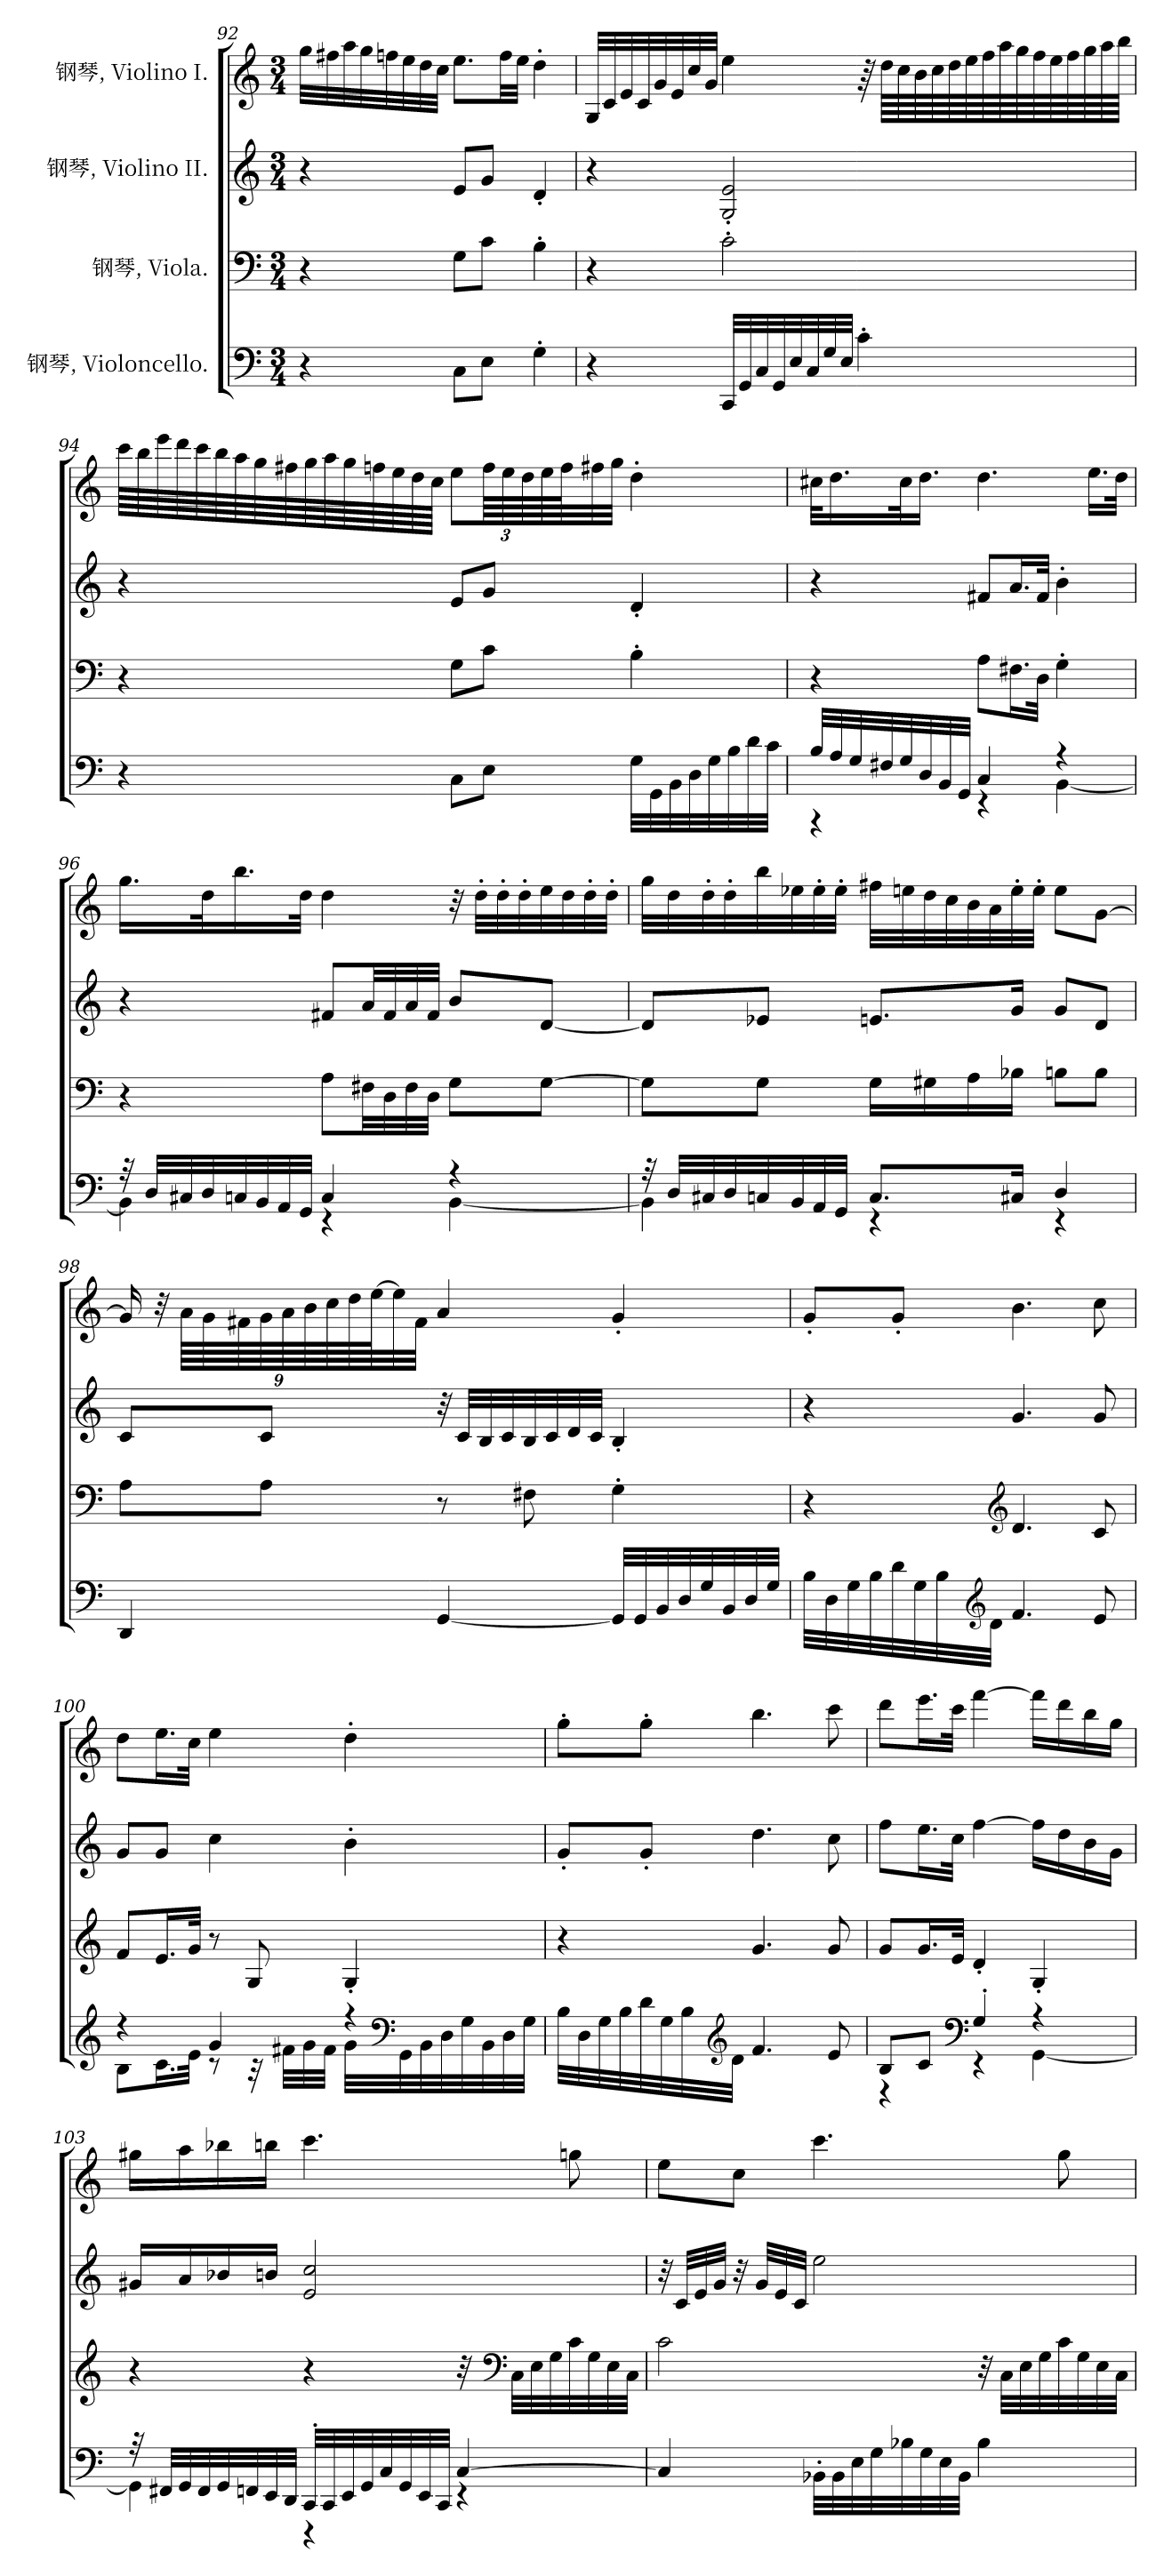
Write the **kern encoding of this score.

**kern	**kern	**kern	**kern
*part4	*part3	*part2	*part1
*staff4	*staff3	*staff2	*staff1
*I"钢琴, Violoncello.	*I"钢琴, Viola.	*I"钢琴, Violino II.	*I"钢琴, Violino I.
!!LO:PB:g=z
*clefF4	*clefF4	*clefG2	*clefG2
*k[]	*k[]	*k[]	*k[]
*M3/4	*M3/4	*M3/4	*M3/4
=92	=92	=92	=92
4r	4r	4r	32gg\LLL
.	.	.	32ff#X\
.	.	.	32aa\
.	.	.	32gg\
.	.	.	32ffn\
.	.	.	32ee\
.	.	.	32dd\
.	.	.	32cc\JJJ
8C\L	8G\L	8e/L	8.ee\L
8E\J	8c\J	8g/J	.
.	.	.	32ff\LL
.	.	.	32ee\JJJ
4G'\	4B'\	4d'/	4dd'\
=93	=93	=93	=93
4r	4r	4r	32G/LLL
.	.	.	32c/
.	.	.	32e/
.	.	.	32c/
.	.	.	32g/
.	.	.	32e/
.	.	.	32cc/
.	.	.	32g/JJJ
32CC/LLL	2c'\	2G/' 2e/'	4ee\
32GG/	.	.	.
32C/	.	.	.
32GG/	.	.	.
32E/	.	.	.
32C/	.	.	.
32G/	.	.	.
32E/JJJ	.	.	.
4c'\	.	.	64r
.	.	.	64dd\LLLL
.	.	.	64cc\
.	.	.	64b\
.	.	.	64cc\
.	.	.	64dd\
.	.	.	64ee\
.	.	.	64ff\
.	.	.	64aa\
.	.	.	64gg\
.	.	.	64ff\
.	.	.	64ee\
.	.	.	64ff\
.	.	.	64gg\
.	.	.	64aa\
.	.	.	64bb\JJJJ
!!LO:LB:g=z
=94	=94	=94	=94
4r	4r	4r	64ccc\LLLL
.	.	.	64bb\
.	.	.	64eee\
.	.	.	64ddd\
.	.	.	64ccc\
.	.	.	64bb\
.	.	.	64aa\
.	.	.	64gg\
.	.	.	64ff#X\
.	.	.	64gg\
.	.	.	64aa\
.	.	.	64gg\
.	.	.	64ffn\
.	.	.	64ee\
.	.	.	64dd\
.	.	.	64cc\JJJJ
8C\L	8G\L	8e/L	8ee\L
*	*	*	*Xbrackettup
8E\J	8c\J	8g/J	96ff\LLL
.	.	.	96ee\
.	.	.	96dd\
.	.	.	64ee\
.	.	.	64ff\J
.	.	.	32ff#X\
.	.	.	32gg\JJJ
32G\LLL	4B'\	4d'/	4dd'\
32GG\	.	.	.
32BB\	.	.	.
32D\	.	.	.
32G\	.	.	.
32B\	.	.	.
32d\	.	.	.
32c\JJJ	.	.	.
!!LO:LB:g=z
=95	=95	=95	=95
*^	*	*	*
32B/LLL	4r	4r	4r	32cc#X\KLL
32A/	.	.	.	16.dd\
32G/	.	.	.	.
32F#X/	.	.	.	.
32G/	.	.	.	32cc#\K
32D/	.	.	.	16.dd\JJ
32BB/	.	.	.	.
32GG/JJJ	.	.	.	.
4C/	4r	8A\L	8f#X/L	4.dd\
.	.	16.F#X\L	16.a/L	.
.	.	32D\JJk	32f#/JJk	.
4r	[4BB\	4G'\	4b'\	.
.	.	.	.	16.ee\LL
.	.	.	.	32dd\JJk
=96	=96	=96	=96	=96
32r	4BB\]	4r	4r	16.gg\LL
32D/LLL	.	.	.	.
32C#X/	.	.	.	.
32D/	.	.	.	32dd\K
32Cn/	.	.	.	16.bb\
32BB/	.	.	.	.
32AA/	.	.	.	.
32GG/JJJ	.	.	.	32dd\JJk
4C/	4r	8A\L	8f#X/L	4dd\
.	.	32F#X\LL	32a/LL	.
.	.	32D\	32f#/	.
.	.	32F#\	32a/	.
.	.	32D\JJJ	32f#/JJJ	.
4r	[4BB\	8G\L	8b/L	32r
.	.	.	.	32dd'\LLL
.	.	.	.	32dd'\
.	.	.	.	32dd'\
.	.	[8G\J	[8d/J	32ee\
.	.	.	.	32dd\
.	.	.	.	32dd'\
.	.	.	.	32dd'\JJJ
!!LO:PB:g=z
=97	=97	=97	=97	=97
32r	4BB\]	8G\L]	8d/L]	32gg\LLL
32D/LLL	.	.	.	32dd\
32C#X/	.	.	.	32dd'\
32D/	.	.	.	32dd'\
32Cn/	.	8G\J	8e-X/J	32bb\
32BB/	.	.	.	32ee-X\
32AA/	.	.	.	32ee-'\
32GG/JJJ	.	.	.	32ee-'\JJJ
8.C/L	4r	16G\LL	8.en/L	32ff#X\LLL
.	.	.	.	32een\
.	.	16G#X\	.	32dd\
.	.	.	.	32cc\
.	.	16A\	.	32b\
.	.	.	.	32a\
16C#X/Jk	.	16B-X\JJ	16g/Jk	32ee'\
.	.	.	.	32ee'\JJJ
4D/	4r	8Bn\L	8g/L	8ee\L
.	.	8B\J	8d/J	[8g\J
*v	*v	*	*	*
!!LO:LB:g=z
=98	=98	=98	=98
4DD/	8A\L	8c/L	16g/]
.	.	.	32r
.	.	.	96a\LLLL
.	.	.	96g\
.	.	.	96f#X\
.	8A\J	8c/J	96g\
.	.	.	96a\
.	.	.	96b\
.	.	.	96cc\
.	.	.	96dd\
.	.	.	[96ee\J
.	.	.	32ee\]
.	.	.	32f#\JJJ
[4GG/	8r	32r	4a/
.	.	32c/LLL	.
.	.	32B/	.
.	.	32c/	.
.	8F#X\	32B/	.
.	.	32c/	.
.	.	32d/	.
.	.	32c/JJJ	.
32GG/LLL]	4G'\	4B'/	4g'/
32GG/	.	.	.
32BB/	.	.	.
32D/	.	.	.
32G/	.	.	.
32BB/	.	.	.
32D/	.	.	.
32G/JJJ	.	.	.
=99	=99	=99	=99
32B\LLL	4r	4r	8g'/L
32D\	.	.	.
32G\	.	.	.
32B\	.	.	.
32d\	.	.	8g'/J
32G\	.	.	.
32B\	.	.	.
*clefG2	*	*	*
32d\JJJ	.	.	.
*	*clefG2	*	*
4.f/	4.d/	4.g/	4.b\
8e/	8c/	8g/	8cc\
!!LO:LB:g=z
=100	=100	=100	=100
*^	*	*	*
4r	8B\L	8f/L	8g/L	8dd\L
.	16.c\L	16.e/L	8g/J	16.ee\L
.	32e\JJk	32g/JJk	.	32cc\JJk
4g/	8r	8r	4cc\	4ee\
.	32r	8G/	.	.
.	32f#X\LLL	.	.	.
.	32g\	.	.	.
.	32f#\JJJ	.	.	.
4r	32g\LLL	4G'/	4b'\	4dd'\
*clefF4	*	*	*	*
.	32GG\	.	.	.
.	32BB\	.	.	.
.	32D\	.	.	.
.	32G\	.	.	.
.	32BB\	.	.	.
.	32D\	.	.	.
.	32G\JJJ	.	.	.
*v	*v	*	*	*
=101	=101	=101	=101
32B\LLL	4r	8g'/L	8gg'\L
32D\	.	.	.
32G\	.	.	.
32B\	.	.	.
32d\	.	8g'/J	8gg'\J
32G\	.	.	.
32B\	.	.	.
*clefG2	*	*	*
32d\JJJ	.	.	.
4.f/	4.g/	4.dd\	4.bb\
8e/	8g/	8cc\	8ccc\
=102	=102	=102	=102
*^	*	*	*
8B/L	4r	8g/L	8ff\L	8ddd\L
8c/J	.	16.g/L	16.ee\L	16.eee\L
.	.	32e/JJk	32cc\JJk	32ccc\JJk
*clefF4	*	*	*	*
4G'/	4r	4d'/	[4ff\	[4fff\
4r	[4GG\	4G'/	16ff\LL]	16fff\LL]
.	.	.	16dd\	16ddd\
.	.	.	16b\	16bb\
.	.	.	16g\JJ	16gg\JJ
!!LO:PB:g=z
=103	=103	=103	=103	=103
32r	4GG\]	4r	16g#X/LL	16gg#X\LL
32FF#X/LLL	.	.	.	.
32GG/	.	.	16a/	16aa\
32FF#/	.	.	.	.
32GG/	.	.	16b-X/	16bb-X\
32FFn/	.	.	.	.
32EE/	.	.	16bn/JJ	16bbn\JJ
32DD/JJJ	.	.	.	.
32CC'/LLL	4r	4r	2e/ 2cc/	4.ccc\
32CC/	.	.	.	.
32EE/	.	.	.	.
32GG/	.	.	.	.
32C/	.	.	.	.
32GG/	.	.	.	.
32EE/	.	.	.	.
32CC/JJJ	.	.	.	.
[4C/	4r	32r	.	.
*	*	*clefF4	*	*
.	.	32C\LLL	.	.
.	.	32E\	.	.
.	.	32G\	.	.
.	.	32c\	.	8ggn\
.	.	32G\	.	.
.	.	32E\	.	.
.	.	32C\JJJ	.	.
*v	*v	*	*	*
!!LO:LB:g=z
=104	=104	=104	=104
4C/]	2c\	32r	8ee\L
.	.	32c/LLL	.
.	.	32e/	.
.	.	32g/JJJ	.
.	.	32r	8cc\J
.	.	32g/LLL	.
.	.	32e/	.
.	.	32c/JJJ	.
32BB-X'\LLL	.	2ee\	4.ccc\
32BB-\	.	.	.
32E\	.	.	.
32G\	.	.	.
32B-X\	.	.	.
32G\	.	.	.
32E\	.	.	.
32BB-\JJJ	.	.	.
4B-\	32r	.	.
.	32C\LLL	.	.
.	32E\	.	.
.	32G\	.	.
.	32c\	.	8gg\
.	32G\	.	.
.	32E\	.	.
.	32C\JJJ	.	.
=	=	=	=
*-	*-	*-	*-
